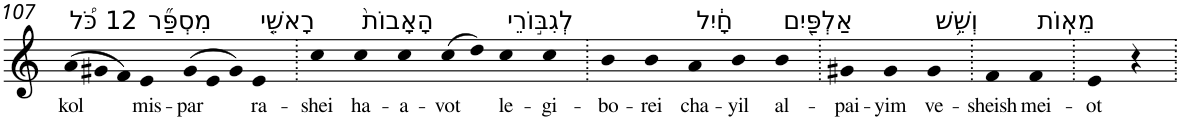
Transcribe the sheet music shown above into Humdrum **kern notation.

**kern	**text
*part1	*part1
*staff1	*staff1
*I"Piano	*
*I'Pno	*
!!LO:PB:g=z
*clefG2	*
*k[]	*
*Xtuplet	*
=107	=107
!LO:TX:a:t=12 כֹּ֠ל	!
!	!LO:LY:b
(>12a	kol
12g#X	.
12f)	.
!LO:TX:a:t=מִסְפַּ֞ר	!
!	!LO:LY:b
4e	mis-
!	!LO:LY:b
(>12g#	-par
12e	.
12g#)	.
!LO:TX:a:t=רָאשֵׁ֤י	!
!	!LO:LY:b
4e	ra-
=108.	=108.
!	!LO:LY:b
4cc	-shei
!LO:TX:a:t=הָאָבוֹת֙	!
!	!LO:LY:b
4cc	ha-
!	!LO:LY:b
4cc	-a-
!	!LO:LY:b
(>8cc	-vot
8dd)	.
!LO:TX:a:t=לְגִבּ֣וֹרֵי	!
!	!LO:LY:b
4cc	le-
!	!LO:LY:b
4cc	-gi-
=109.	=109.
!	!LO:LY:b
4b	-bo-
!	!LO:LY:b
4b	-rei
!LO:TX:a:t=חָ֔יִל	!
!	!LO:LY:b
4a	cha-
!	!LO:LY:b
4b	-yil
!LO:TX:a:t=אַלְפַּ֖יִם	!
!	!LO:LY:b
4b	al-
=110.	=110.
!	!LO:LY:b
4g#X	-pai-
!	!LO:LY:b
4g#	-yim
!LO:TX:a:t=וְשֵׁ֥שׁ	!
!	!LO:LY:b
4g#	ve-
=111.	=111.
!	!LO:LY:b
4f	-sheish
!LO:TX:a:t=מֵאֽוֹת	!
!	!LO:LY:b
4f	mei-
=112.	=112.
!	!LO:LY:b
4e	-ot
4r	.
=.	=.
*-	*-
